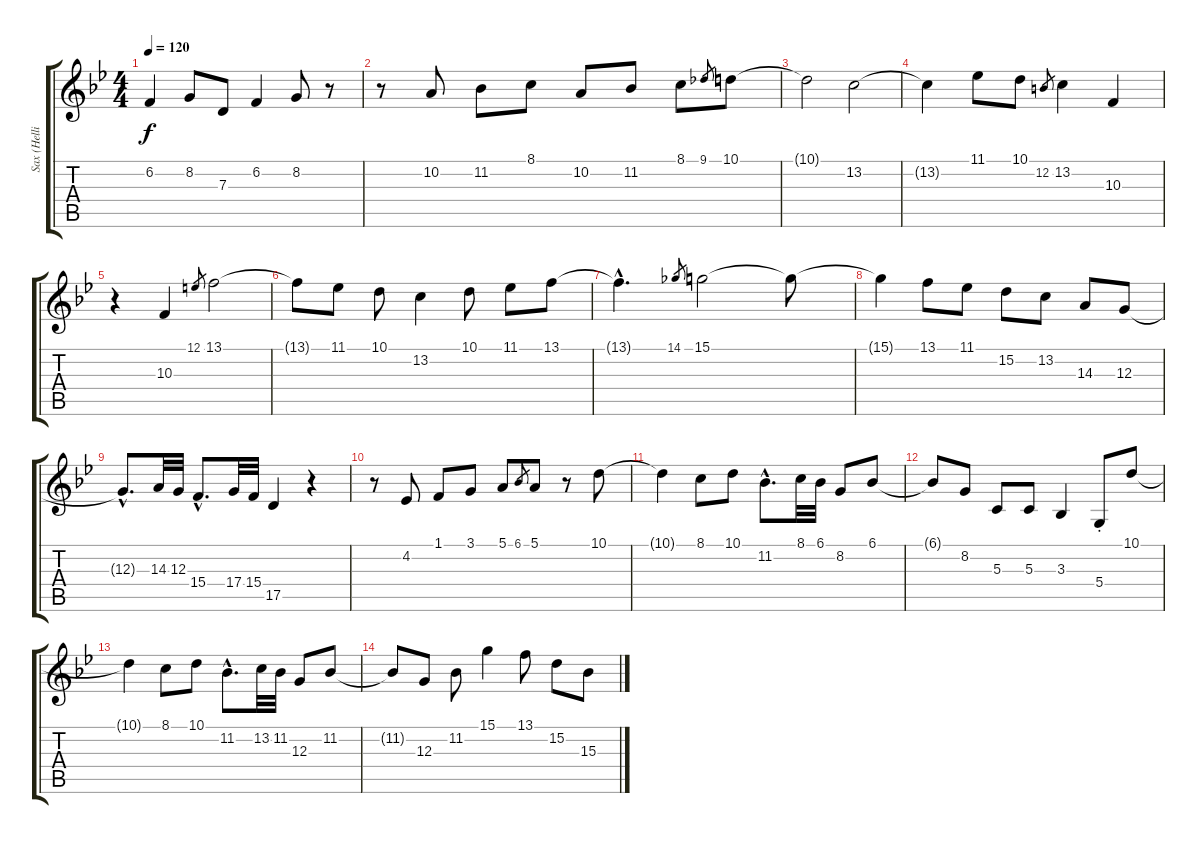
\track ("Sax (Helliwell)" "Sax (Helli") {instrument altosax}
\staff {score tabs}
\tuning (E4 B3 G3 D3 A2 E2) {hide}
\ts (4 4)
\tempo 120
\clef g2
\ks bb
6.2.4{dy f} 8.2.8 7.3.8 6.2.4 8.2.8 r.8 |
r.8 10.2.8 11.2.8 8.1.8 10.2.8 11.2.8 8.1.8 9.1.8{gr} 10.1.8 |
10.1{t}.2 13.2.2 |
13.2{t}.4 11.1.8 10.1.8 12.2.8{gr} 13.2.4 10.3.4 |
r.4 10.3.4 12.1.8{gr} 13.1.2 |
13.1{t}.8 11.1.8 10.1.8 13.2.4 10.1.8 11.1.8 13.1.8 |
13.1{hac t}.4{d} 14.1.8{gr} 15.1.2 15.1{t}.8 |
15.1{t}.4 13.1.8 11.1.8 15.2.8 13.2.8 14.3.8 12.3.8 |
12.3{hac t}.8{d} 14.3.32 12.3.32 15.4{hac}.8{d} 17.4.32 15.4.32 17.5.4 r.4 |
r.8 4.2.8 1.1.8 3.1.8 5.1.8 6.1.8{gr} 5.1.8 r.8 10.1.8 |
10.1{t}.4 8.1.8 10.1.8 11.2{hac}.8{d} 8.1.32 6.1.32 8.2.8 6.1.8 |
6.1{t}.8 8.2.8 5.3.8 5.3.8 3.3.4 5.4{st}.8 10.1.8 |
10.1{t}.4 8.1.8 10.1.8 11.2{hac}.8{d} 13.2.32 11.2.32 12.3.8 11.2.8 |
11.2{t}.8 12.3.8 11.2.8 15.1.4 13.1.8 15.2.8 15.3.8
